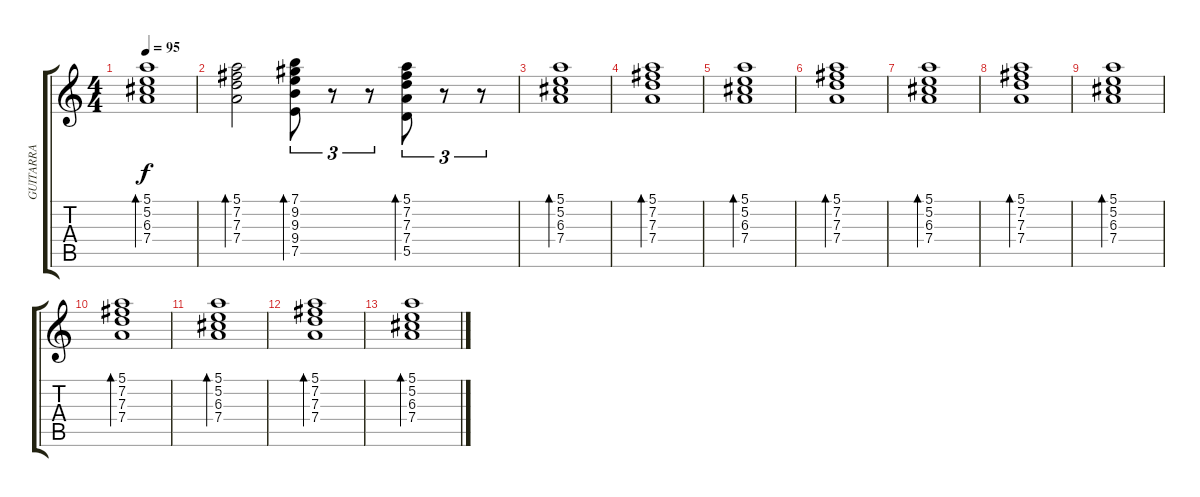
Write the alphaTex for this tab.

\track ("GUITARRA" "GUITARRA") {instrument electricguitarjazz}
\staff {score tabs}
\tuning (E4 B3 G3 D3 A2 E2) {hide}
\ts (4 4)
\tempo 95
\clef g2
\ks c
(5.1 5.2 6.3 7.4).1{bd 120 dy f} |
(5.1 7.2 7.3 7.4).2{bd 120} (7.1 9.2 9.3 9.4 7.5).8{tu (3 2) bd 60} r.8{tu (3 2)} r.8{tu (3 2)} (5.1 7.2 7.3 7.4 5.5).8{tu (3 2) bd 60} r.8{tu (3 2)} r.8{tu (3 2)} |
(5.1 5.2 6.3 7.4).1{bd 120} |
(5.1 7.2 7.3 7.4).1{bd 120} |
(5.1 5.2 6.3 7.4).1{bd 120} |
(5.1 7.2 7.3 7.4).1{bd 120} |
(5.1 5.2 6.3 7.4).1{bd 120} |
(5.1 7.2 7.3 7.4).1{bd 120} |
(5.1 5.2 6.3 7.4).1{bd 120} |
(5.1 7.2 7.3 7.4).1{bd 120} |
(5.1 5.2 6.3 7.4).1{bd 120} |
(5.1 7.2 7.3 7.4).1{bd 120} |
(5.1 5.2 6.3 7.4).1{bd 120}
